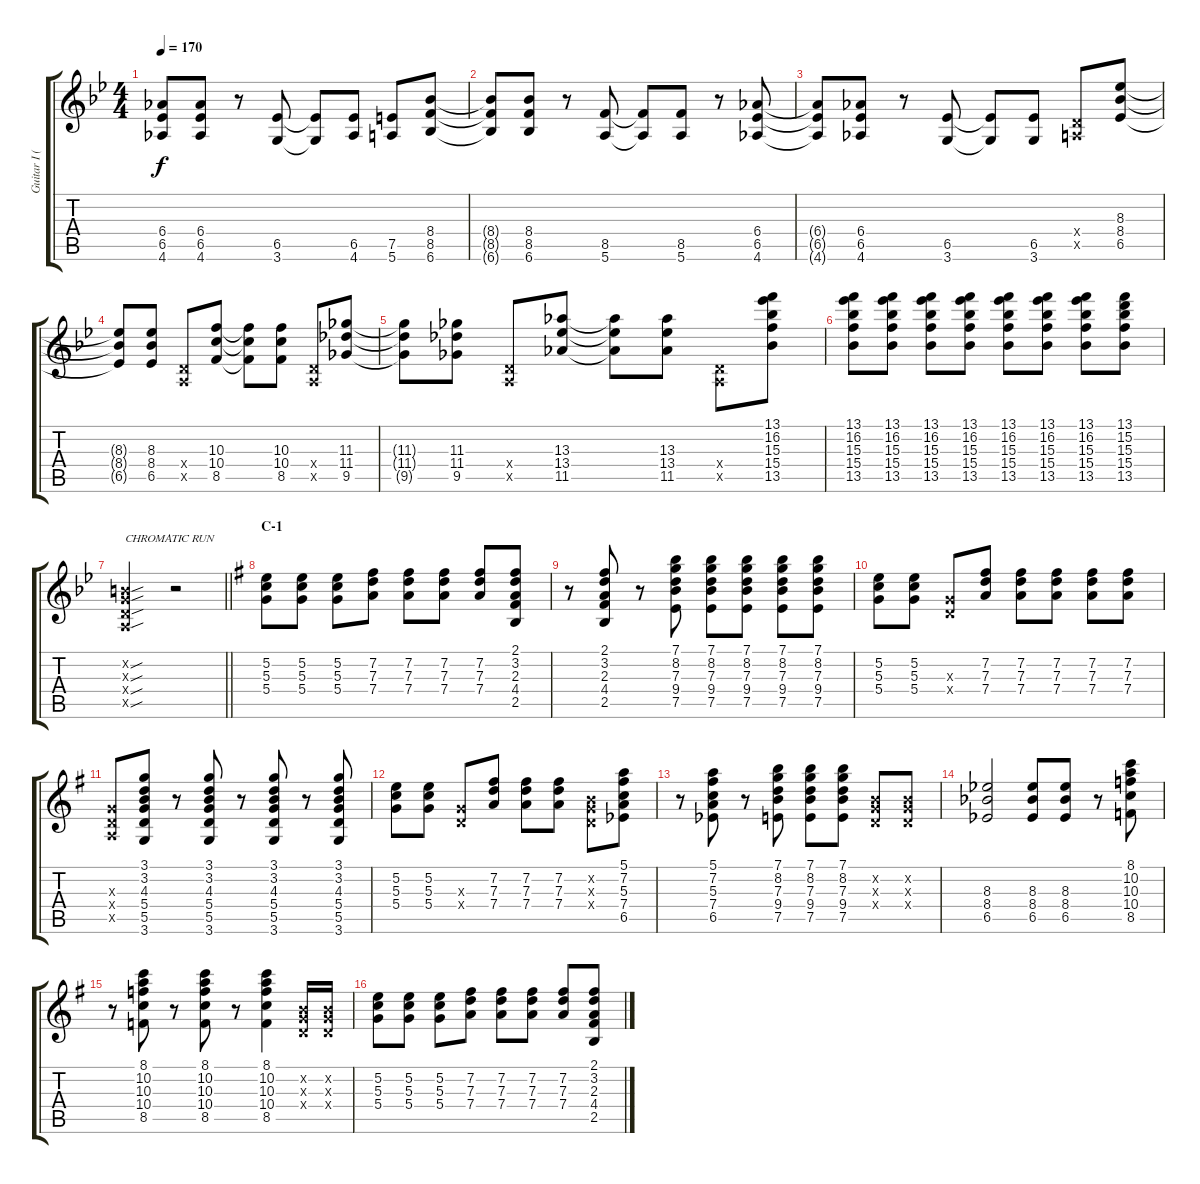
\track ("Guitar I (Hirasawa Yui)" "Guitar I (") {instrument overdrivenguitar}
\staff {score tabs}
\tuning (E4 B3 G3 D3 A2 E2) {hide}
\ts (4 4)
\tempo 170
\clef g2
\ks bb
(6.4{t} 6.5{t} 4.6{t}).8{dy f} (6.4 6.5 4.6).8 r.8 (6.5 3.6).8 (6.5{t} 3.6{t}).8 (6.5 4.6).8 (7.5 5.6).8 (8.4 8.5 6.6).8 |
(8.4{t} 8.5{t} 6.6{t}).8 (8.4 8.5 6.6).8 r.8 (8.5 5.6).8 (8.5{t} 5.6{t}).8 (8.5 5.6).8 r.8 (6.4 6.5 4.6).8 |
(6.4{t} 6.5{t} 4.6{t}).8 (6.4 6.5 4.6).8 r.8 (6.5 3.6).8 (6.5{t} 3.6{t}).8 (6.5 3.6).8 (0.4{x} 0.5{x}).8 (8.3 8.4 6.5).8 |
(8.3{t} 8.4{t} 6.5{t}).8 (8.3 8.4 6.5).8 (0.4{x} 0.5{x}).8 (10.3 10.4 8.5).8 (10.3{t} 10.4{t} 8.5{t}).8 (10.3 10.4 8.5).8 (0.4{x} 0.5{x}).8 (11.3 11.4 9.5).8 |
(11.3{t} 11.4{t} 9.5{t}).8 (11.3 11.4 9.5).8 (0.4{x} 0.5{x}).8 (13.3 13.4 11.5).8 (13.3{t} 13.4{t} 11.5{t}).8 (13.3 13.4 11.5).8 (0.4{x} 0.5{x}).8 (13.1 16.2 15.3 15.4 13.5).8 |
(13.1 16.2 15.3 15.4 13.5).8 (13.1 16.2 15.3 15.4 13.5).8 (13.1 16.2 15.3 15.4 13.5).8 (13.1 16.2 15.3 15.4 13.5).8 (13.1 16.2 15.3 15.4 13.5).8 (13.1 16.2 15.3 15.4 13.5).8 (13.1 16.2 15.3 15.4 13.5).8 (13.1 15.2 15.3 15.4 13.5).8 |
\barLineRight lightlight
(0.2{sou x} 0.3{sou x} 0.4{sou x} 0.5{sou x}).2{txt "CHROMATIC RUN"} r.2 |
\section ("" "C-1")
\ks g
(5.2 5.3 5.4).8 (5.2 5.3 5.4).8 (5.2 5.3 5.4).8 (7.2 7.3 7.4).8 (7.2 7.3 7.4).8 (7.2 7.3 7.4).8 (7.2 7.3 7.4).8 (2.1 3.2 2.3 4.4 2.5).8 |
r.8 (2.1 3.2 2.3 4.4 2.5).8 r.8 (7.1 8.2 7.3 9.4 7.5).8 (7.1 8.2 7.3 9.4 7.5).8 (7.1 8.2 7.3 9.4 7.5).8 (7.1 8.2 7.3 9.4 7.5).8 (7.1 8.2 7.3 9.4 7.5).8 |
(5.2 5.3 5.4).8 (5.2 5.3 5.4).8 (0.3{x} 0.4{x}).8 (7.2 7.3 7.4).8 (7.2 7.3 7.4).8 (7.2 7.3 7.4).8 (7.2 7.3 7.4).8 (7.2 7.3 7.4).8 |
(0.3{x} 0.4{x} 0.5{x}).8 (3.1 3.2 4.3 5.4 5.5 3.6).8 r.8 (3.1 3.2 4.3 5.4 5.5 3.6).8 r.8 (3.1 3.2 4.3 5.4 5.5 3.6).8 r.8 (3.1 3.2 4.3 5.4 5.5 3.6).8 |
(5.2 5.3 5.4).8 (5.2 5.3 5.4).8 (0.3{x} 0.4{x}).8 (7.2 7.3 7.4).8 (7.2 7.3 7.4).8 (7.2 7.3 7.4).8 (0.2{x} 0.3{x} 0.4{x}).8 (5.1 7.2 5.3 7.4 6.5{acc b}).8 |
r.8 (5.1 7.2 5.3 7.4 6.5{acc b}).8 r.8 (7.1 8.2 7.3 9.4 7.5).8 (7.1 8.2 7.3 9.4 7.5).8 (7.1 8.2 7.3 9.4 7.5).8 (0.2{x} 0.3{x} 0.4{x}).8 (0.2{x} 0.3{x} 0.4{x}).8 |
(8.3{acc b} 8.4{acc b} 6.5{acc b}).2 (8.3{acc b} 8.4{acc b} 6.5{acc b}).8 (8.3{acc b} 8.4{acc b} 6.5{acc b}).8 r.8 (8.1 10.2 10.3 10.4 8.5).8 |
r.8 (8.1 10.2 10.3 10.4 8.5).8 r.8 (8.1 10.2 10.3 10.4 8.5).8 r.8 (8.1 10.2 10.3 10.4 8.5).4 (0.2{x} 0.3{x} 0.4{x}).16 (0.2{x} 0.3{x} 0.4{x}).16 |
(5.2 5.3 5.4).8 (5.2 5.3 5.4).8 (5.2 5.3 5.4).8 (7.2 7.3 7.4).8 (7.2 7.3 7.4).8 (7.2 7.3 7.4).8 (7.2 7.3 7.4).8 (2.1 3.2 2.3 4.4 2.5).8
